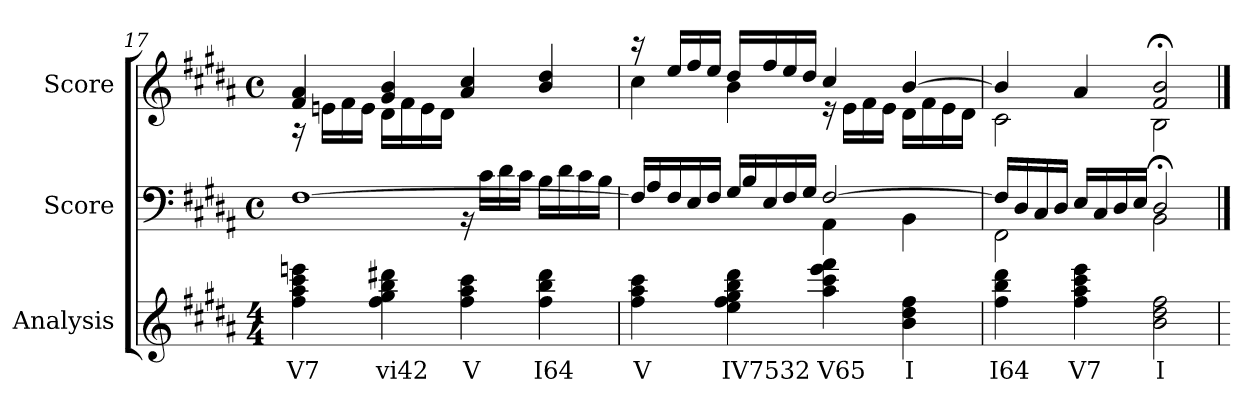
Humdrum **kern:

**kern	**text	**kern	**kern
*part3	*part3	*part2	*part1
*staff3	*staff3	*staff2	*staff1
*I"Analysis	*	*I"Score	*I"Score
!!LO:LB:g=z
*	*	*clefF4	*clefG2
*k[f#c#g#d#a#]	*	*k[f#c#g#d#a#]	*k[f#c#g#d#a#]
*M4/4	*	*M4/4	*M4/4
*	*	*met(c)	*met(c)
=17	=17	=17	=17
*	*	*^	*^
4ff# 4aa# 4ccc# 4eeen	V7	[1F#	2ryy	4f#/ 4a#/	16r
.	.	.	.	.	16en\LL
.	.	.	.	.	16f#\
.	.	.	.	.	16e\JJ
4ff# 4gg# 4bb 4ddd#X	vi42	.	.	4g#/ 4b/	16d#\LL
.	.	.	.	.	16f#\
.	.	.	.	.	16e\
.	.	.	.	.	16d#\JJ
4ff# 4aa# 4ccc#	V	.	16r	4a#/ 4cc#/	2ryy
.	.	.	16c#\LL	.	.
.	.	.	16d#\	.	.
.	.	.	16c#\JJ	.	.
4ff# 4bb 4ddd#	I64	.	16B\LL	4b/ 4dd#/	.
.	.	.	16d#\	.	.
.	.	.	16c#\	.	.
.	.	.	16B\JJ	.	.
=18	=18	=18	=18	=18	=18
4ff# 4aa# 4ccc#	V	16F#/LL]	4A#/	16r	4cc#\
.	.	16F#/	.	16ee/LL	.
.	.	16E/	.	16ff#/	.
.	.	16F#/JJ	.	16ee/JJ	.
4ee 4ff# 4gg# 4bb 4ddd#	IV7532	16G#/LL	4B/	16dd#/LL	4b\
.	.	16E/	.	16ff#/	.
.	.	16F#/	.	16ee/	.
.	.	16G#/JJ	.	16dd#/JJ	.
4aa# 4ccc# 4eee 4fff#	V65	[2F#/	4AA#\	4cc#/	16r
.	.	.	.	.	16e\LL
.	.	.	.	.	16f#\
.	.	.	.	.	16e\JJ
4b 4dd# 4ff#	I	.	4BB\	[4b/	16d#\LL
.	.	.	.	.	16f#\
.	.	.	.	.	16e\
.	.	.	.	.	16d#\JJ
=19	=19	=19	=19	=19	=19
4ff# 4bb 4ddd#	I64	16F#/LL]	2FF#\	4b/]	2c#\
.	.	16D#/	.	.	.
.	.	16C#/	.	.	.
.	.	16D#/JJ	.	.	.
4ff# 4aa# 4ccc# 4eee	V7	16E/LL	.	4a#/	.
.	.	16C#/	.	.	.
.	.	16D#/	.	.	.
.	.	16E/JJ	.	.	.
2b 2dd# 2ff#	I	2D#;/	2BB\	2f#/;< 2b/;<	2B\
*	*	*v	*v	*	*
*	*	*	*v	*v
=	==	==	==
*-	*-	*-	*-
